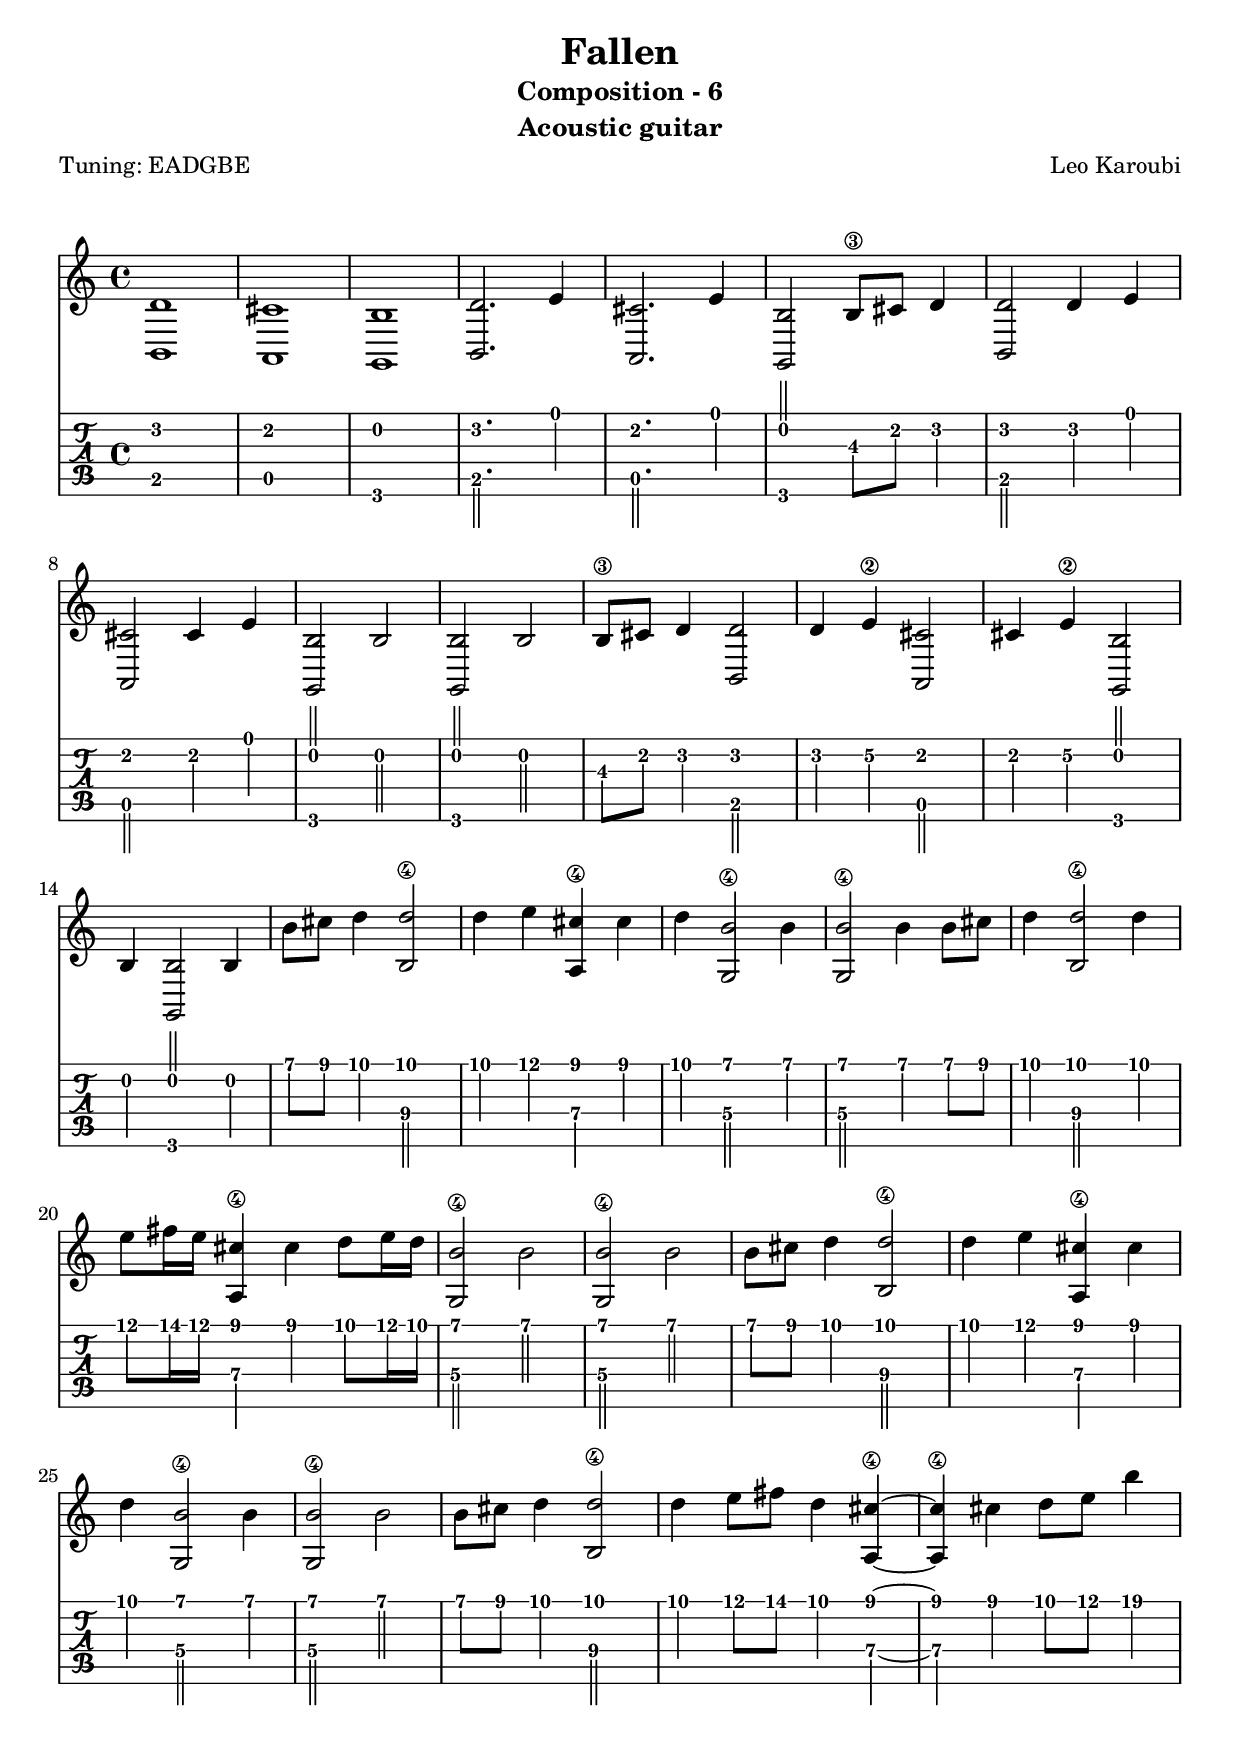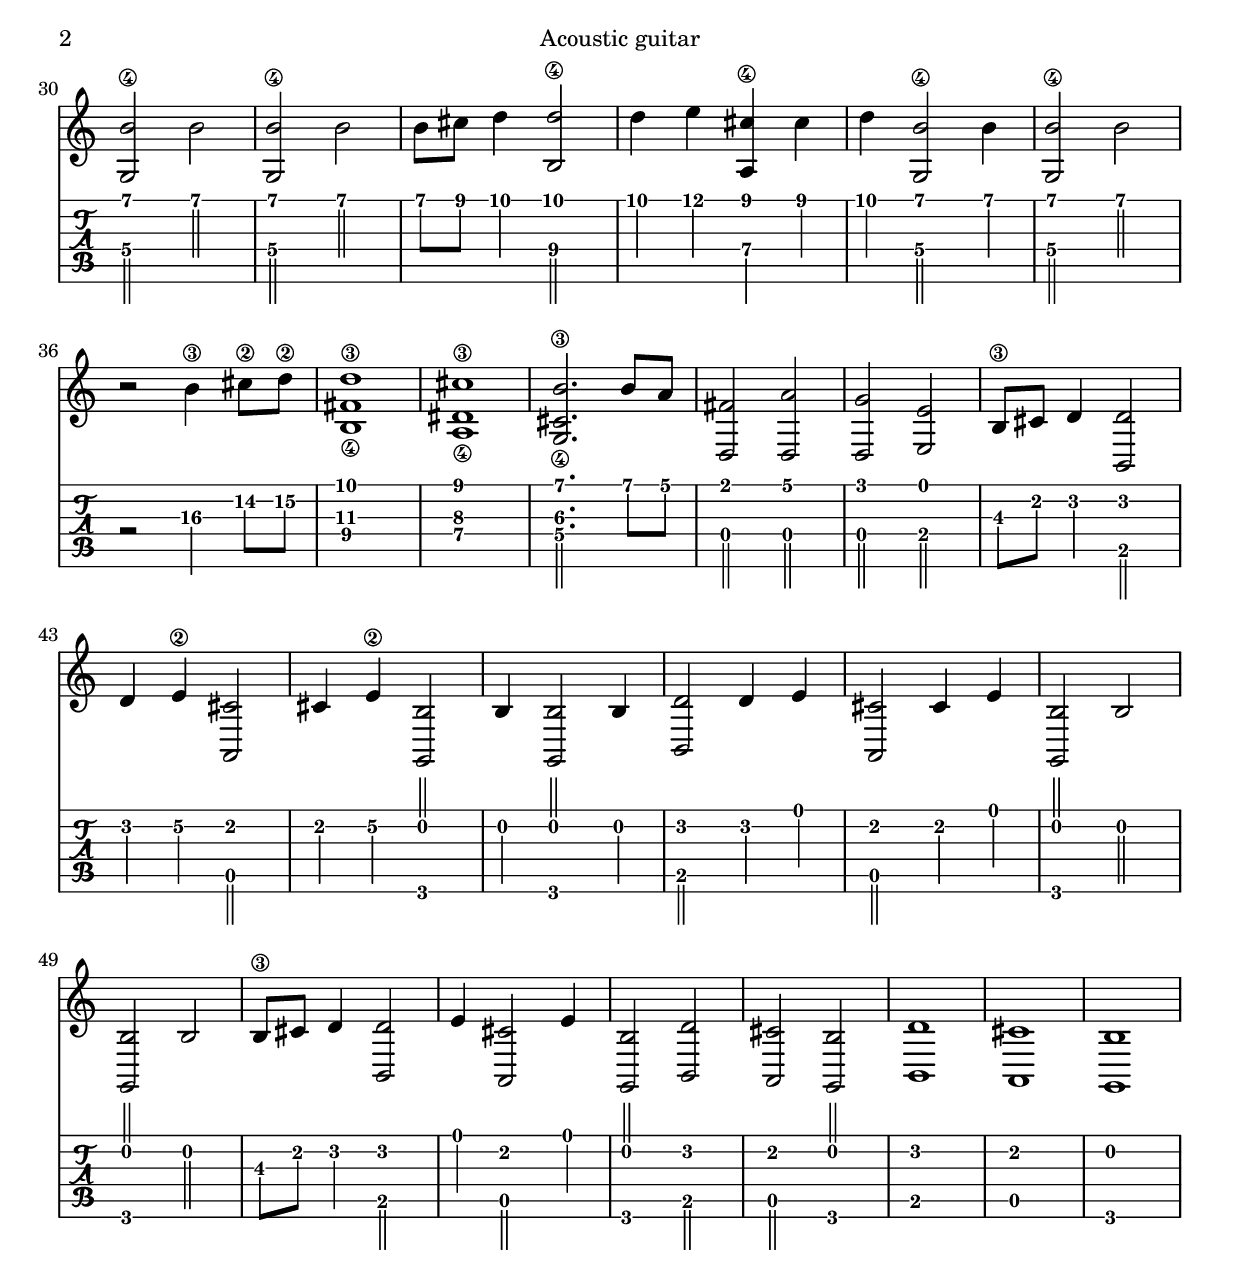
\version "2.22.1"
\include "english.ly"
\header {
  title = "Fallen"
  subtitle = "Composition - 6"
  instrument = "Acoustic guitar"
  meter = "Tuning: EADGBE"
  arranger = "Leo Karoubi"
  % composer = "Leo Karoubi"
}

\layout { 
  indent = 0.0\cm 
  #(layout-set-staff-size 21)
  \context {
    \Score
    \override Glissando.thickness = #3
    \override Glissando.style = #'trill
    \override SpacingSpanner.common-shortest-duration = #(ly:make-moment 1/16)
  }
}

\markup { 
  \vspace #1
}

timeSign = 4/4
harmTwelveMarkup = -\markup { \center-align \abs-fontsize #8 { harm .12 }}
harmSevenMarkup = -\markup { \center-align \abs-fontsize #8 { harm .7 }}

rallentendo = -\markup { \abs-fontsize #10 { rallentendo }}

intro = {
    <b, d'>1 |
    <a, c-sharp'>1 |
    <g, b>1 |
    
    <b, d'>2. e'4 |
    <a, c-sharp'>2. e'4 |
    <g, b>2 b8\3[ c-sharp'] d'4 |

    <b, d'>2 d'4 e'4 |
    <a, c-sharp'>2 c-sharp'4 e'4 |
    <g, b>2 b2 |
    <g, b>2 b2 |
    
    b8\3[ c-sharp'] d'4 <b, d'>2 |
    d'4 e'4\2 <a, c-sharp'>2 |
    c-sharp'4 e'4\2 <g, b>2 |
    b4 <g, b>2 b4 |
}

main = {
    b'8[ c-sharp''] d''4 <b\4 d''>2 |
    d''4 e''4 <a\4 c-sharp''>4 c-sharp''4 |
    d''4 <g\4 b'>2 b'4 |
    <g\4 b'>2 b'4 b'8[ c-sharp''] |
    d''4 <b\4 d''>2 d''4 |
    e''8[ f-sharp''16 e''] <a\4 c-sharp''>4 c-sharp''4 d''8[ e''16 d''] |
    <g\4 b'>2 b'2 |
    <g\4 b'>2 b'2 |

    b'8[ c-sharp''] d''4 <b\4 d''>2 |
    d''4 e''4 <a\4 c-sharp''>4 c-sharp''4 |
    d''4 <g\4 b'>2 b'4 |
    <g\4 b'>2 b'2 |

    b'8[ c-sharp''] d''4 <b\4 d''>2 |
    d''4 e''8[ f-sharp''] d''4 <a\4 c-sharp''>4~ |
    <a\4 c-sharp''>4 c-sharp''4 d''8[ e''] b''4 |
    <g\4 b'>2 b'2 |
    <g\4 b'>2 b'2 |
    
    b'8[ c-sharp''] d''4 <b\4 d''>2 |
    d''4 e''4 <a\4 c-sharp''>4 c-sharp''4 |
    d''4 <g\4 b'>2 b'4 |
    <g\4 b'>2 b'2 |

    r2 b'4\3 c-sharp''8\2[ d''\2] |

    <b\4 f-sharp'\3 d''>1 |
    <a\4 d-sharp'\3 c-sharp''>1 |
    <g\4 c-sharp'\3 b'>2. b'8[ a'] |
    <d f-sharp'>2 <d a'>2 |
    <d g'>2 <e e'>2 |
}

outro = {
    b8\3[ c-sharp'] d'4 <b, d'>2 |
    d'4 e'4\2 <a, c-sharp'>2 |
    c-sharp'4 e'4\2 <g, b>2 |
    b4 <g, b>2 b4 |

    <b, d'>2 d'4 e'4 |
    <a, c-sharp'>2 c-sharp'4 e'4 |
    <g, b>2 b2 |
    <g, b>2 b2 |
    
    b8\3[ c-sharp'] d'4 <b, d'>2 |
    e'4 <a, c-sharp'>2 e'4 |
    
    <g, b>2 <b, d'>2 |
    <a, c-sharp'>2 <g, b>2 |

    <b, d'>1 |
    <a, c-sharp'>1 |
    <g, b>1 |
}

full_part = {
    \intro
    \main
    \outro
}

\score {
    <<
    \new Staff {
        \clef "G"
        \time \timeSign
        \full_part
    }
    \new TabStaff {
        \set TabStaff.minimumFret = #0
        \time \timeSign
        \tabFullNotation
        \full_part
    }
    >>
}
